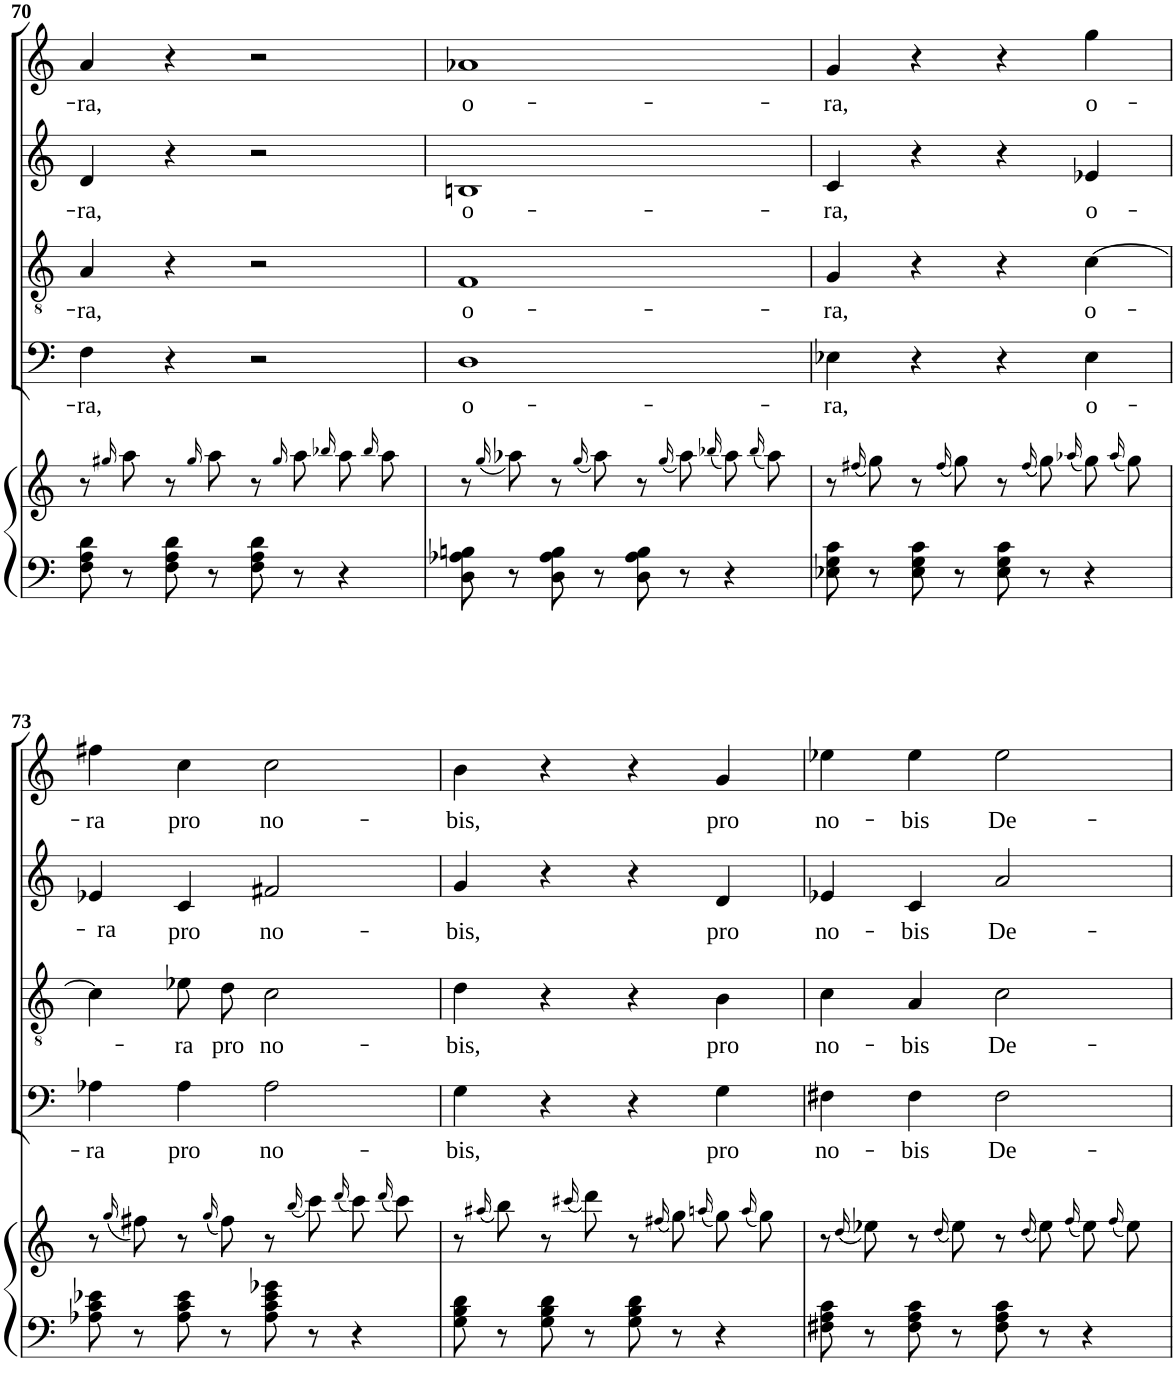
**kern	**kern	**kern	**text	**kern	**text	**kern	**text	**kern	**text
*part5	*part5	*part4	*part4	*part3	*part3	*part2	*part2	*part1	*part1
*staff6	*staff5	*staff4	*staff4	*staff3	*staff3	*staff2	*staff2	*staff1	*staff1
*I"Piano	*	*I"Bass	*	*I"Tenor	*	*I"Alto	*	*I"Soprano	*
*I'Pno	*	*	*	*	*	*	*	*	*
!!LO:PB:g=z
*clefF4	*clefG2	*clefF4	*	*clefGv2	*	*clefG2	*	*clefG2	*
*k[]	*k[]	*k[]	*	*k[]	*	*k[]	*	*k[]	*
*M4/4	*M4/4	*M4/4	*	*M4/4	*	*M4/4	*	*M4/4	*
*met(c)	*met(c)	*met(c)	*	*met(c)	*	*met(c)	*	*met(c)	*
=70	=70	=70	=70	=70	=70	=70	=70	=70	=70
!	!	!	!LO:LY:b	!	!LO:LY:b	!	!LO:LY:b	!	!LO:LY:b
8F\ 8A\ 8d\	8r	4F\	-ra,	4A/	-ra,	4d/	-ra,	4a/	-ra,
.	16qgg#X/	.	.	.	.	.	.	.	.
8r	8aa\	.	.	.	.	.	.	.	.
8F\ 8A\ 8d\	8r	4r	.	4r	.	4r	.	4r	.
.	16qgg#/	.	.	.	.	.	.	.	.
8r	8aa\	.	.	.	.	.	.	.	.
8F\ 8A\ 8d\	8r	2r	.	2r	.	2r	.	2r	.
.	16qgg#/	.	.	.	.	.	.	.	.
8r	8aa\	.	.	.	.	.	.	.	.
.	16qbb-X/	.	.	.	.	.	.	.	.
4r	8aa\L	.	.	.	.	.	.	.	.
.	16qbb-\	.	.	.	.	.	.	.	.
.	8aa\J	.	.	.	.	.	.	.	.
=71	=71	=71	=71	=71	=71	=71	=71	=71	=71
!	!	!	!LO:LY:b	!	!LO:LY:b	!	!LO:LY:b	!	!LO:LY:b
8D\ 8A-X\ 8Bn\	8r	1D	o-	1F	o-	1Bn	o-	1a-X	o-
.	(16qgg/	.	.	.	.	.	.	.	.
8r	8aa-X\)	.	.	.	.	.	.	.	.
8D\ 8A-\ 8B\	8r	.	.	.	.	.	.	.	.
.	(16qgg/	.	.	.	.	.	.	.	.
8r	8aa-\)	.	.	.	.	.	.	.	.
8D\ 8A-\ 8B\	8r	.	.	.	.	.	.	.	.
.	(16qgg/	.	.	.	.	.	.	.	.
8r	8aa-\)	.	.	.	.	.	.	.	.
.	(16qbb-X/	.	.	.	.	.	.	.	.
4r	8aa-\L)	.	.	.	.	.	.	.	.
.	(16qbb-\	.	.	.	.	.	.	.	.
.	8aa-\J)	.	.	.	.	.	.	.	.
=72	=72	=72	=72	=72	=72	=72	=72	=72	=72
!	!	!	!LO:LY:b	!	!LO:LY:b	!	!LO:LY:b	!	!LO:LY:b
8E-X\ 8G\ 8c\	8r	4E-X\	­ra,	4G/	-ra,	4c/	­ra,	4g/	­ra,
.	(16qff#X/	.	.	.	.	.	.	.	.
8r	8gg\)	.	.	.	.	.	.	.	.
8E-\ 8G\ 8c\	8r	4r	.	4r	.	4r	.	4r	.
.	(16qff#/	.	.	.	.	.	.	.	.
8r	8gg\)	.	.	.	.	.	.	.	.
8E-\ 8G\ 8c\	8r	4r	.	4r	.	4r	.	4r	.
.	(16qff#/	.	.	.	.	.	.	.	.
8r	8gg\)	.	.	.	.	.	.	.	.
.	(16qaa-X/	.	.	.	.	.	.	.	.
!	!	!	!LO:LY:b	!	!LO:LY:b	!	!LO:LY:b	!	!LO:LY:b
4r	8gg\L)	4E-\	o-	[4c\	o-	4e-X/	o-	4gg\	o-
.	(16qaa-\	.	.	.	.	.	.	.	.
.	8gg\J)	.	.	.	.	.	.	.	.
!!LO:LB:g=z
=73	=73	=73	=73	=73	=73	=73	=73	=73	=73
!	!	!	!LO:LY:b	!	!	!	!LO:LY:b	!	!LO:LY:b
8A-X\ 8c\ 8e-X\	8r	4A-X\	-ra	4c\]	.	4e-X/	-ra	4ff#X\	-ra
.	(16qgg/	.	.	.	.	.	.	.	.
8r	8ff#X\)	.	.	.	.	.	.	.	.
!	!	!	!LO:LY:b	!	!LO:LY:b	!	!LO:LY:b	!	!LO:LY:b
8A-\ 8c\ 8e-\	8r	4A-\	pro	8e-X\L	-ra	4c/	pro	4cc\	pro
.	(16qgg/	.	.	.	.	.	.	.	.
!	!	!	!	!	!LO:LY:b	!	!	!	!
8r	8ff#\)	.	.	8d\J	pro	.	.	.	.
!	!	!	!LO:LY:b	!	!LO:LY:b	!	!LO:LY:b	!	!LO:LY:b
8A-\ 8c\ 8e-\ 8g-X\	8r	2A-\	no-	2c\	no-	2f#X/	no-	2cc\	no-
.	(16qbb/	.	.	.	.	.	.	.	.
8r	8ccc\)	.	.	.	.	.	.	.	.
.	(16qddd/	.	.	.	.	.	.	.	.
4r	8ccc\L)	.	.	.	.	.	.	.	.
.	(16qddd\	.	.	.	.	.	.	.	.
.	8ccc\J)	.	.	.	.	.	.	.	.
=74	=74	=74	=74	=74	=74	=74	=74	=74	=74
!	!	!	!LO:LY:b	!	!LO:LY:b	!	!LO:LY:b	!	!LO:LY:b
8G\ 8B\ 8d\	8r	4G\	-bis,	4d\	-bis,	4g/	-bis,	4b\	-bis,
.	(16qaa#X/	.	.	.	.	.	.	.	.
8r	8bb\)	.	.	.	.	.	.	.	.
8G\ 8B\ 8d\	8r	4r	.	4r	.	4r	.	4r	.
.	(16qccc#X/	.	.	.	.	.	.	.	.
8r	8ddd\)	.	.	.	.	.	.	.	.
8G\ 8B\ 8d\	8r	4r	.	4r	.	4r	.	4r	.
.	(16qff#X/	.	.	.	.	.	.	.	.
8r	8gg\)	.	.	.	.	.	.	.	.
.	(16qaan/	.	.	.	.	.	.	.	.
!	!	!	!LO:LY:b	!	!LO:LY:b	!	!LO:LY:b	!	!LO:LY:b
4r	8gg\L)	4G\	pro	4B\	pro	4d/	pro	4g/	pro
.	(16qaa\	.	.	.	.	.	.	.	.
.	8gg\J)	.	.	.	.	.	.	.	.
=75	=75	=75	=75	=75	=75	=75	=75	=75	=75
!	!	!	!LO:LY:b	!	!LO:LY:b	!	!LO:LY:b	!	!LO:LY:b
8F#X\ 8A\ 8c\	8r	4F#X\	no-	4c\	no-	4e-X/	no-	4ee-X\	no-
.	(16qdd/	.	.	.	.	.	.	.	.
8r	8ee-X\)	.	.	.	.	.	.	.	.
!	!	!	!LO:LY:b	!	!LO:LY:b	!	!LO:LY:b	!	!LO:LY:b
8F#\ 8A\ 8c\	8r	4F#\	-bis	4A/	-bis	4c/	-bis	4ee-\	-bis
.	(16qdd/	.	.	.	.	.	.	.	.
8r	8ee-\)	.	.	.	.	.	.	.	.
!	!	!	!LO:LY:b	!	!LO:LY:b	!	!LO:LY:b	!	!LO:LY:b
8F#\ 8A\ 8c\	8r	2F#\	De-	2c\	De-	2a/	De-	2ee-\	De-
.	(16qdd/	.	.	.	.	.	.	.	.
8r	8ee-\)	.	.	.	.	.	.	.	.
.	(16qff/	.	.	.	.	.	.	.	.
4r	8ee-\L)	.	.	.	.	.	.	.	.
.	(16qff\	.	.	.	.	.	.	.	.
.	8ee-\J)	.	.	.	.	.	.	.	.
=	=	=	=	=	=	=	=	=	=
*-	*-	*-	*-	*-	*-	*-	*-	*-	*-
